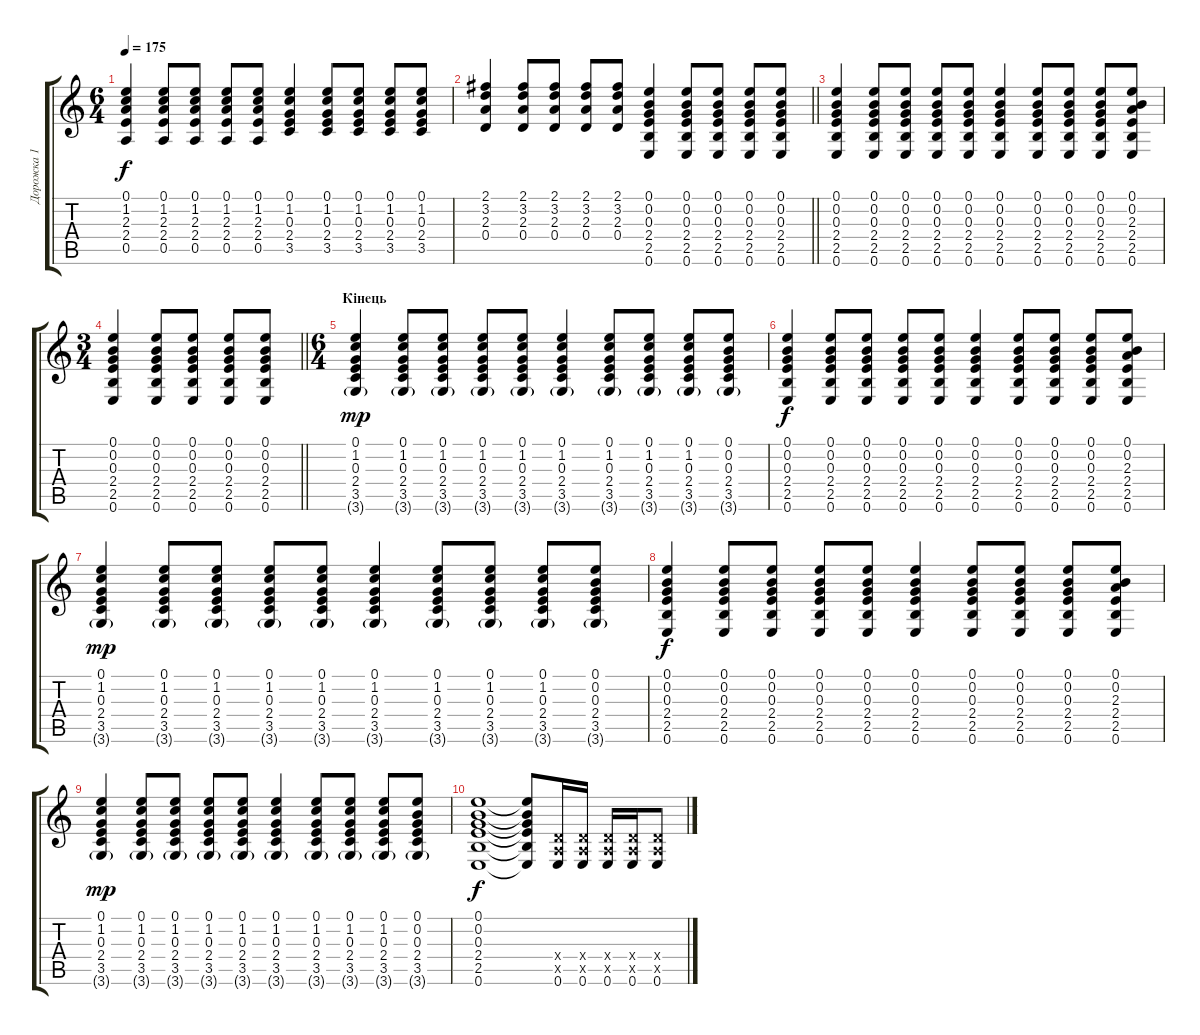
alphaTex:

\track ("Дорожка 1" "Дорожка 1") {instrument acousticguitarsteel}
\staff {score tabs}
\tuning (E4 B3 G3 D3 A2 E2) {hide}
\ts (6 4)
\tempo 175
\clef g2
\ks c
(0.1 1.2 2.3 2.4 0.5).4{dy f} (0.1 1.2 2.3 2.4 0.5).8 (0.1 1.2 2.3 2.4 0.5).8 (0.1 1.2 2.3 2.4 0.5).8 (0.1 1.2 2.3 2.4 0.5).8 (0.1 1.2 0.3 2.4 3.5).4 (0.1 1.2 0.3 2.4 3.5).8 (0.1 1.2 0.3 2.4 3.5).8 (0.1 1.2 0.3 2.4 3.5).8 (0.1 1.2 0.3 2.4 3.5).8 |
\barLineRight lightlight
(2.1 3.2 2.3 0.4).4 (2.1 3.2 2.3 0.4).8 (2.1 3.2 2.3 0.4).8 (2.1 3.2 2.3 0.4).8 (2.1 3.2 2.3 0.4).8 (0.1 0.2 0.3 2.4 2.5 0.6).4 (0.1 0.2 0.3 2.4 2.5 0.6).8 (0.1 0.2 0.3 2.4 2.5 0.6).8 (0.1 0.2 0.3 2.4 2.5 0.6).8 (0.1 0.2 0.3 2.4 2.5 0.6).8 |
(0.1 0.2 0.3 2.4 2.5 0.6).4 (0.1 0.2 0.3 2.4 2.5 0.6).8 (0.1 0.2 0.3 2.4 2.5 0.6).8 (0.1 0.2 0.3 2.4 2.5 0.6).8 (0.1 0.2 0.3 2.4 2.5 0.6).8 (0.1 0.2 0.3 2.4 2.5 0.6).4 (0.1 0.2 0.3 2.4 2.5 0.6).8 (0.1 0.2 0.3 2.4 2.5 0.6).8 (0.1 0.2 0.3 2.4 2.5 0.6).8 (0.1 0.2 2.3 2.4 2.5 0.6).8 |
\ts (3 4)
\barLineRight lightlight
(0.1 0.2 0.3 2.4 2.5 0.6).4 (0.1 0.2 0.3 2.4 2.5 0.6).8 (0.1 0.2 0.3 2.4 2.5 0.6).8 (0.1 0.2 0.3 2.4 2.5 0.6).8 (0.1 0.2 0.3 2.4 2.5 0.6).8 |
\ts (6 4)
\section ("" "Кінець")
(0.1 1.2 0.3 2.4 3.5 3.6{g}).4{dy mp} (0.1 1.2 0.3 2.4 3.5 3.6{g}).8 (0.1 1.2 0.3 2.4 3.5 3.6{g}).8 (0.1 1.2 0.3 2.4 3.5 3.6{g}).8 (0.1 1.2 0.3 2.4 3.5 3.6{g}).8 (0.1 1.2 0.3 2.4 3.5 3.6{g}).4 (0.1 1.2 0.3 2.4 3.5 3.6{g}).8 (0.1 1.2 0.3 2.4 3.5 3.6{g}).8 (0.1 1.2 0.3 2.4 3.5 3.6{g}).8 (0.1 0.2 0.3 2.4 3.5 3.6{g}).8 |
(0.1 0.2 0.3 2.4 2.5 0.6).4{dy f} (0.1 0.2 0.3 2.4 2.5 0.6).8 (0.1 0.2 0.3 2.4 2.5 0.6).8 (0.1 0.2 0.3 2.4 2.5 0.6).8 (0.1 0.2 0.3 2.4 2.5 0.6).8 (0.1 0.2 0.3 2.4 2.5 0.6).4 (0.1 0.2 0.3 2.4 2.5 0.6).8 (0.1 0.2 0.3 2.4 2.5 0.6).8 (0.1 0.2 0.3 2.4 2.5 0.6).8 (0.1 0.2 2.3 2.4 2.5 0.6).8 |
(0.1 1.2 0.3 2.4 3.5 3.6{g}).4{dy mp} (0.1 1.2 0.3 2.4 3.5 3.6{g}).8 (0.1 1.2 0.3 2.4 3.5 3.6{g}).8 (0.1 1.2 0.3 2.4 3.5 3.6{g}).8 (0.1 1.2 0.3 2.4 3.5 3.6{g}).8 (0.1 1.2 0.3 2.4 3.5 3.6{g}).4 (0.1 1.2 0.3 2.4 3.5 3.6{g}).8 (0.1 1.2 0.3 2.4 3.5 3.6{g}).8 (0.1 1.2 0.3 2.4 3.5 3.6{g}).8 (0.1 0.2 0.3 2.4 3.5 3.6{g}).8 |
(0.1 0.2 0.3 2.4 2.5 0.6).4{dy f} (0.1 0.2 0.3 2.4 2.5 0.6).8 (0.1 0.2 0.3 2.4 2.5 0.6).8 (0.1 0.2 0.3 2.4 2.5 0.6).8 (0.1 0.2 0.3 2.4 2.5 0.6).8 (0.1 0.2 0.3 2.4 2.5 0.6).4 (0.1 0.2 0.3 2.4 2.5 0.6).8 (0.1 0.2 0.3 2.4 2.5 0.6).8 (0.1 0.2 0.3 2.4 2.5 0.6).8 (0.1 0.2 2.3 2.4 2.5 0.6).8 |
(0.1 1.2 0.3 2.4 3.5 3.6{g}).4{dy mp} (0.1 1.2 0.3 2.4 3.5 3.6{g}).8 (0.1 1.2 0.3 2.4 3.5 3.6{g}).8 (0.1 1.2 0.3 2.4 3.5 3.6{g}).8 (0.1 1.2 0.3 2.4 3.5 3.6{g}).8 (0.1 1.2 0.3 2.4 3.5 3.6{g}).4 (0.1 1.2 0.3 2.4 3.5 3.6{g}).8 (0.1 1.2 0.3 2.4 3.5 3.6{g}).8 (0.1 1.2 0.3 2.4 3.5 3.6{g}).8 (0.1 0.2 0.3 2.4 3.5 3.6{g}).8 |
(0.1 0.2 0.3 2.4 2.5 0.6).1{dy f} (0.1{t} 0.2{t} 0.3{t} 2.4{t} 2.5{t} 0.6{t}).8 (0.4{x} 0.5{x} 0.6).16 (0.4{x} 0.5{x} 0.6).16 (0.4{x} 0.5{x} 0.6).16 (0.4{x} 0.5{x} 0.6).16 (0.4{x} 0.5{x} 0.6).8
